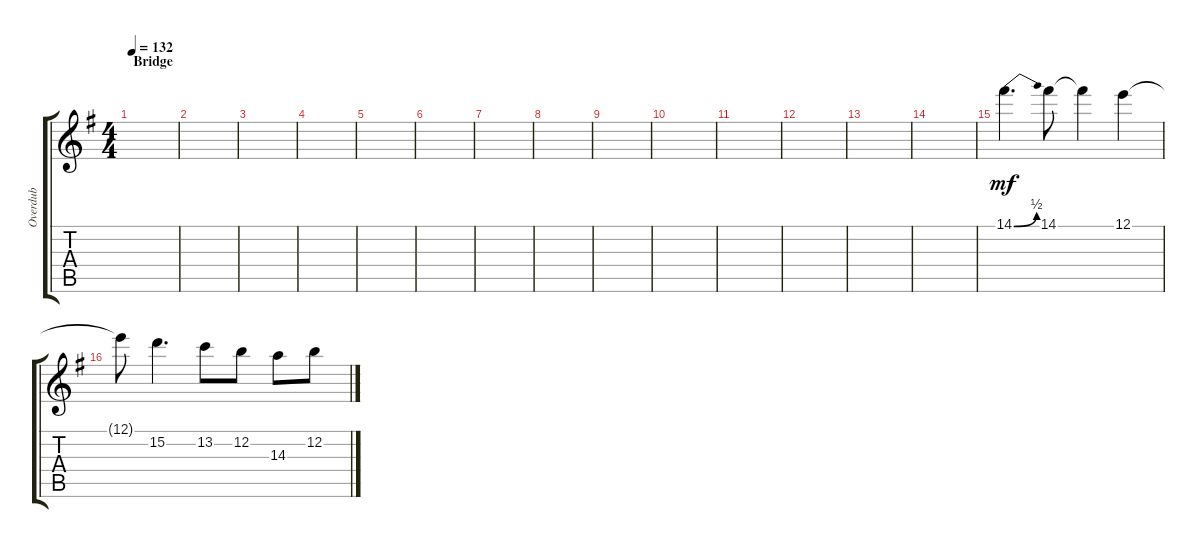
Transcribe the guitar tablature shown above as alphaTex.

\track ("Overdub" "Overdub") {instrument overdrivenguitar}
\staff {score tabs}
\tuning (E4 B3 G3 D3 A2 E2) {hide}
\ts (4 4)
\section ("" "Bridge")
\tempo 132
\clef g2
\ks g
|
|
|
|
|
|
|
|
|
|
|
|
|
|
14.1{be (bend 0 0 60 2)}.4{d dy mf} 14.1.8 14.1{t}.4 12.1.4 |
12.1{t}.8 15.2.4{d} 13.2.8 12.2.8 14.3.8 12.2.8
